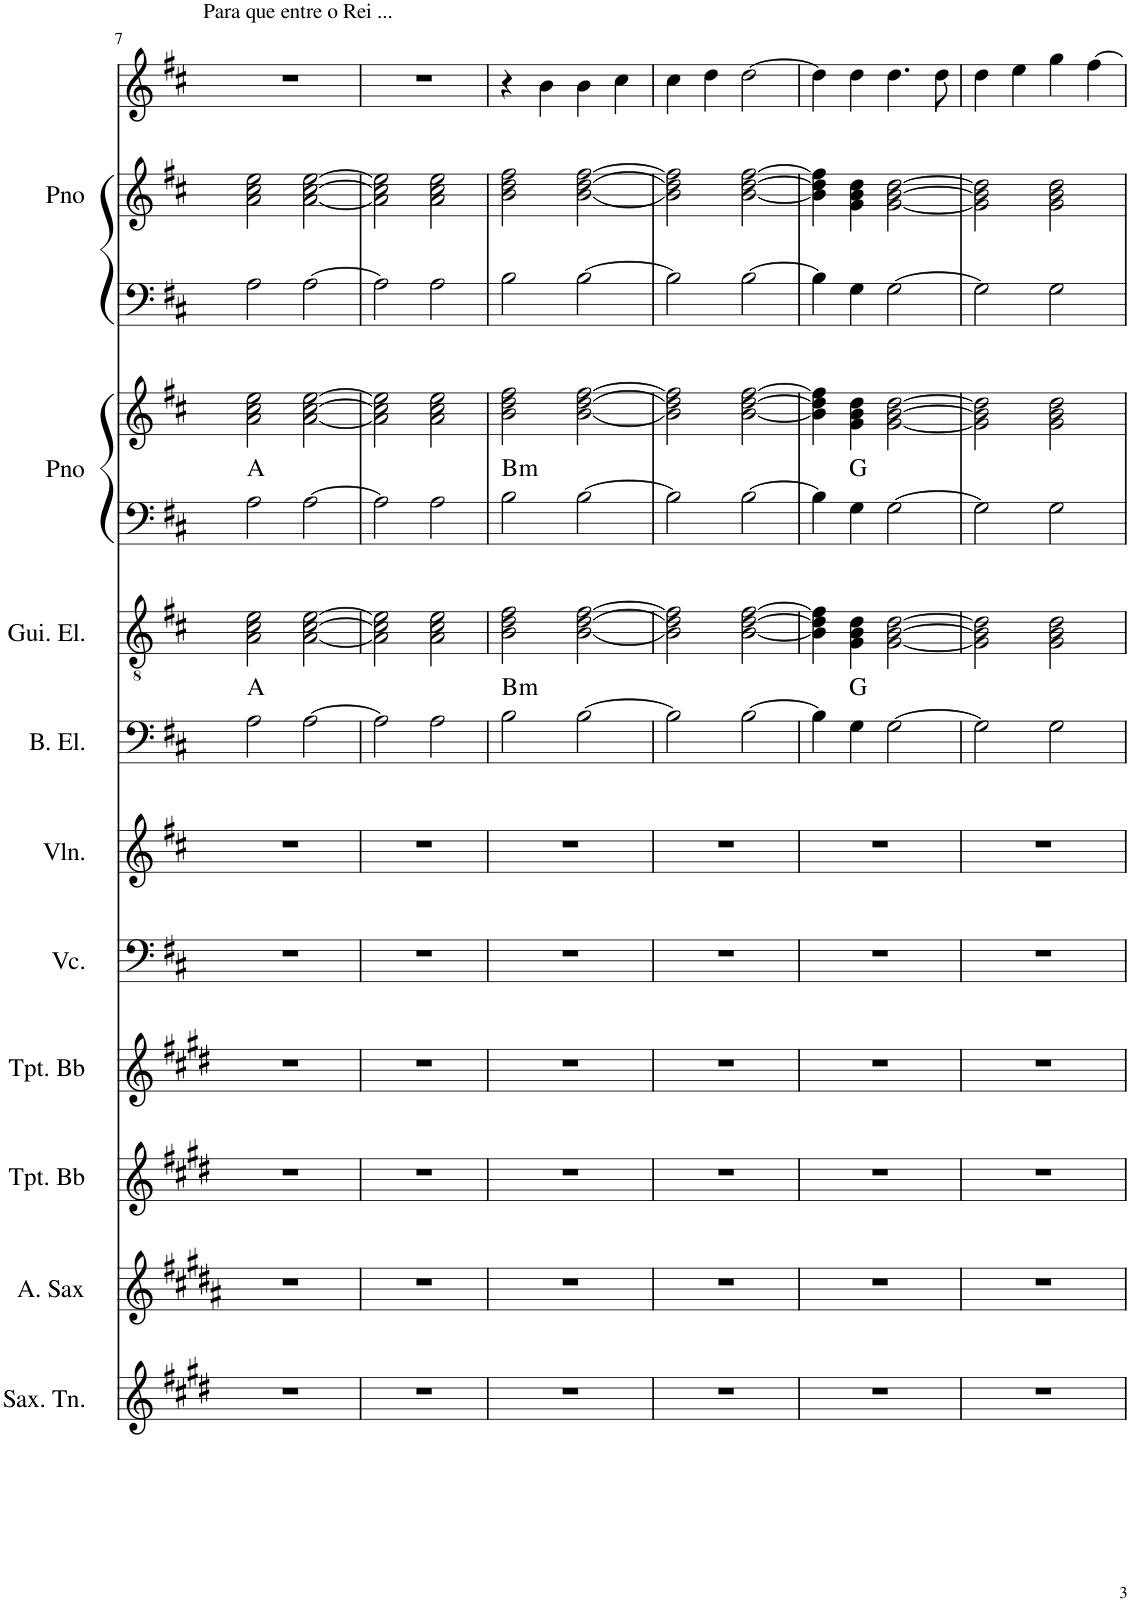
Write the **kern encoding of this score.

**kern	**kern	**kern	**kern	**kern	**kern	**kern	**harte	**kern	**kern	**kern	**harte	**kern	**kern	**kern
*part10	*part9	*part8	*part7	*part6	*part5	*part4	*part4	*part3	*part2	*part2	*part2	*part1	*part1	*part1
*staff13	*staff12	*staff11	*staff10	*staff9	*staff8	*staff7	*	*staff6	*staff5	*staff4	*	*staff3	*staff2	*staff1
*I"Saxofone Tenor	*I"Saxofone Alto	*I"Trompete Bb	*I"Trompete Bb	*I"Violoncelo	*I"Violino	*I"Base	*	*I"Guitarra elétrica	*I"Piano	*	*	*I"Piano	*	*
*I'Sax. Tn.	*	*I'Tpt. Bb	*I'Tpt. Bb	*I'Vc.	*I'Vln.	*	*	*I'Gui. El.	*I'Pno	*	*	*I'Pno	*	*
!!LO:PB:g=z
*clefG2	*clefG2	*clefG2	*clefG2	*clefF4	*clefG2	*clefF4	*	*clefGv2	*clefF4	*clefG2	*	*clefF4	*clefG2	*clefG2
*Trd8c14	*Trd5c9	*Trd1c2	*Trd1c2	*	*	*Trd7c12	*	*	*	*	*	*	*	*
*k[f#c#g#d#]	*k[f#c#g#d#a#]	*k[f#c#g#d#]	*k[f#c#g#d#]	*k[f#c#]	*k[f#c#]	*k[f#c#]	*	*k[f#c#]	*k[f#c#]	*k[f#c#]	*	*k[f#c#]	*k[f#c#]	*k[f#c#]
*M2/2	*M2/2	*M2/2	*M2/2	*M2/2	*M2/2	*M2/2	*	*M2/2	*M2/2	*M2/2	*	*M2/2	*M2/2	*M2/2
=7	=7	=7	=7	=7	=7	=7	=7	=7	=7	=7	=7	=7	=7	=7
1r	1r	1r	1r	1r	1r	2A\	A:maj	2A\ 2c#\ 2e\	2A\	2a\ 2cc#\ 2ee\	A:maj	2A\	2a\ 2cc#\ 2ee\	1r
.	.	.	.	.	.	[2A\	.	[2A\ [2c#\ [2e\	[2A\	[2a\ [2cc#\ [2ee\	.	[2A\	[2a\ [2cc#\ [2ee\	.
=8	=8	=8	=8	=8	=8	=8	=8	=8	=8	=8	=8	=8	=8	=8
1r	1r	1r	1r	1r	1r	2A\]	.	2A\] 2c#\] 2e\]	2A\]	2a\] 2cc#\] 2ee\]	.	2A\]	2a\] 2cc#\] 2ee\]	1r
.	.	.	.	.	.	2A\	.	2A\ 2c#\ 2e\	2A\	2a\ 2cc#\ 2ee\	.	2A\	2a\ 2cc#\ 2ee\	.
=9	=9	=9	=9	=9	=9	=9	=9	=9	=9	=9	=9	=9	=9	=9
!	!	!	!	!	!	!	!LO:H:kt=m	!	!	!	!LO:H:kt=m	!	!	!
1r	1r	1r	1r	1r	1r	2B\	B:min	2B\ 2d\ 2f#\	2B\	2b\ 2dd\ 2ff#\	B:min	2B\	2b\ 2dd\ 2ff#\	4r
.	.	.	.	.	.	.	.	.	.	.	.	.	.	4b\
.	.	.	.	.	.	[2B\	.	[2B\ [2d\ [2f#\	[2B\	[2b\ [2dd\ [2ff#\	.	[2B\	[2b\ [2dd\ [2ff#\	4b\
.	.	.	.	.	.	.	.	.	.	.	.	.	.	4cc#\
=10	=10	=10	=10	=10	=10	=10	=10	=10	=10	=10	=10	=10	=10	=10
!	!	!	!	!	!	!	!	!	!	!	!	!	!	!LO:TX:a:t=Para que entre o Rei ...
1r	1r	1r	1r	1r	1r	2B\]	.	2B\] 2d\] 2f#\]	2B\]	2b\] 2dd\] 2ff#\]	.	2B\]	2b\] 2dd\] 2ff#\]	4cc#\
.	.	.	.	.	.	.	.	.	.	.	.	.	.	4dd\
.	.	.	.	.	.	[2B\	.	[2B\ [2d\ [2f#\	[2B\	[2b\ [2dd\ [2ff#\	.	[2B\	[2b\ [2dd\ [2ff#\	[2dd\
=11	=11	=11	=11	=11	=11	=11	=11	=11	=11	=11	=11	=11	=11	=11
1r	1r	1r	1r	1r	1r	4B\]	.	4B\] 4d\] 4f#\]	4B\]	4b\] 4dd\] 4ff#\]	.	4B\]	4b\] 4dd\] 4ff#\]	4dd\]
.	.	.	.	.	.	4G\	G:maj	4G\ 4B\ 4d\	4G\	4g\ 4b\ 4dd\	G:maj	4G\	4g\ 4b\ 4dd\	4dd\
.	.	.	.	.	.	[2G\	.	[2G\ [2B\ [2d\	[2G\	[2g\ [2b\ [2dd\	.	[2G\	[2g\ [2b\ [2dd\	4.dd\
.	.	.	.	.	.	.	.	.	.	.	.	.	.	8dd\
=12	=12	=12	=12	=12	=12	=12	=12	=12	=12	=12	=12	=12	=12	=12
1r	1r	1r	1r	1r	1r	2G\]	.	2G\] 2B\] 2d\]	2G\]	2g\] 2b\] 2dd\]	.	2G\]	2g\] 2b\] 2dd\]	4dd\
.	.	.	.	.	.	.	.	.	.	.	.	.	.	4ee\
.	.	.	.	.	.	2G\	.	2G\ 2B\ 2d\	2G\	2g\ 2b\ 2dd\	.	2G\	2g\ 2b\ 2dd\	4gg\
.	.	.	.	.	.	.	.	.	.	.	.	.	.	[4ff#\
=	=	=	=	=	=	=	=	=	=	=	=	=	=	=
*-	*-	*-	*-	*-	*-	*-	*-	*-	*-	*-	*-	*-	*-	*-
